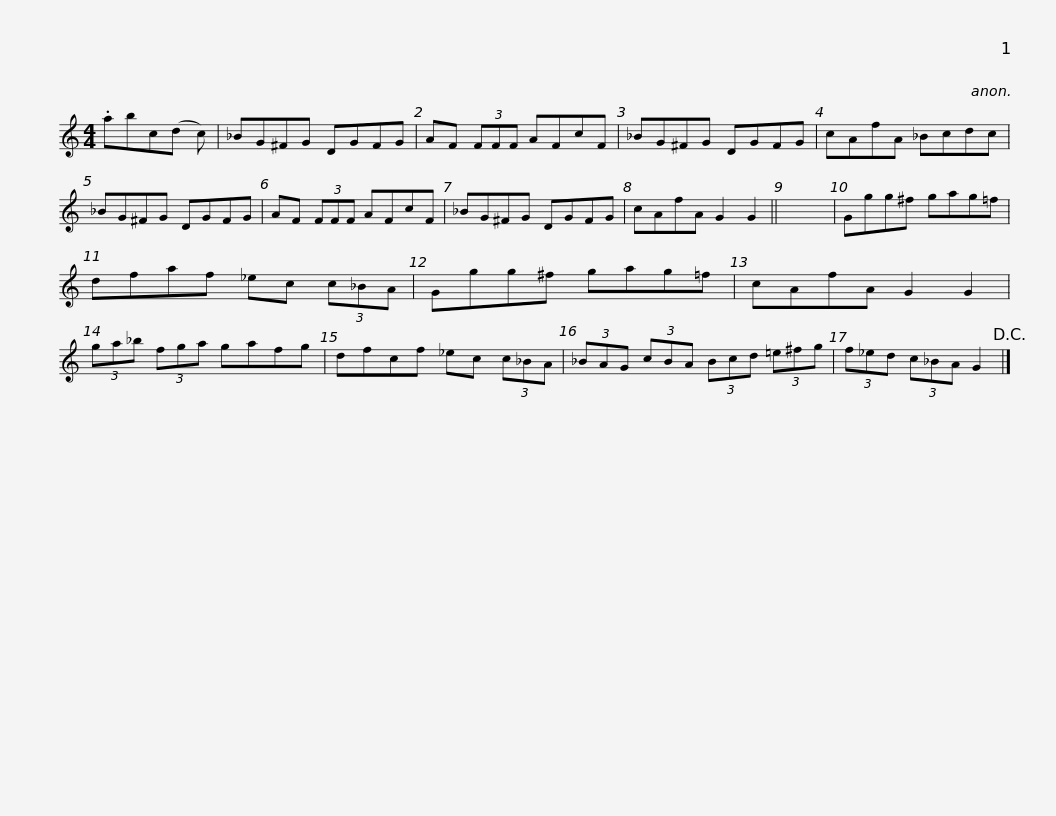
X:1
L:1/8
M:4/4
I:linebreak $
K:C
V:1 treble
V:1
 .abc(d c) | _BG^FG DGFG | AF (3FFF AFcF | _BG^FG DGFG | cAfA _Bcdc |$ %5
 _BG^FG DGFG | AF (3FFF AFcF | _BG^FG DGFG | cAfA G2 G2 || x8 | %10
 Ggg^f gag=f |$ dfaf _ec (3c_BA | Ggg^f gag=f | cAfA G2 G2 | (3ga_b (3fga gafg | %15
 dfcf _ec (3c_BA |$ (3_BAG (3cBA (3Bcd (3=e^fg | (3f_ed (3c_BA G2!D.C.! |] %18
